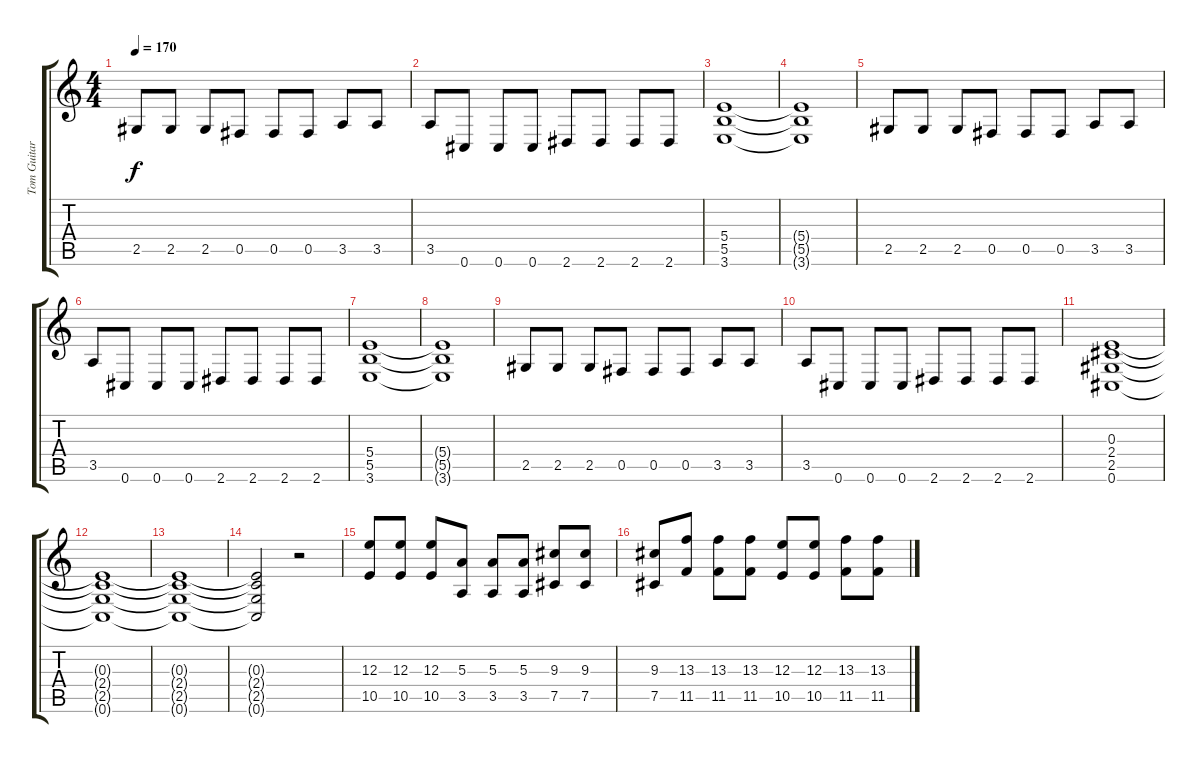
\track ("Tom Guitar" "Tom Guitar") {instrument distortionguitar}
\staff {score tabs}
\tuning (Db4 Ab3 E3 B2 Gb2 Db2) {hide}
\ts (4 4)
\tempo 170
\clef g2
\ks c
2.5.8{dy f} 2.5.8 2.5.8 0.5.8 0.5.8 0.5.8 3.5.8 3.5.8 |
3.5.8 0.6.8 0.6.8 0.6.8 2.6.8 2.6.8 2.6.8 2.6.8 |
(5.4 5.5 3.6).1{volume 13} |
(5.4{t} 5.5{t} 3.6{t}).1 |
2.5.8 2.5.8 2.5.8 0.5.8 0.5.8 0.5.8 3.5.8 3.5.8 |
3.5.8 0.6.8 0.6.8 0.6.8 2.6.8 2.6.8 2.6.8 2.6.8 |
(5.4 5.5 3.6).1{volume 13} |
(5.4{t} 5.5{t} 3.6{t}).1 |
2.5.8 2.5.8 2.5.8 0.5.8 0.5.8 0.5.8 3.5.8 3.5.8 |
3.5.8 0.6.8 0.6.8 0.6.8 2.6.8 2.6.8 2.6.8 2.6.8 |
(0.3 2.4 2.5 0.6).1{volume 4} |
(0.3{t} 2.4{t} 2.5{t} 0.6{t}).1 |
(0.3{t} 2.4{t} 2.5{t} 0.6{t}).1 |
(0.3{t} 2.4{t} 2.5{t} 0.6{t}).2 r.2 |
(12.3 10.5).8{volume 7} (12.3 10.5).8 (12.3 10.5).8 (5.3 3.5).8 (5.3 3.5).8 (5.3 3.5).8 (9.3 7.5).8 (9.3 7.5).8 |
(9.3 7.5).8 (13.3 11.5).8 (13.3 11.5).8 (13.3 11.5).8 (12.3 10.5).8 (12.3 10.5).8 (13.3 11.5).8 (13.3 11.5).8
